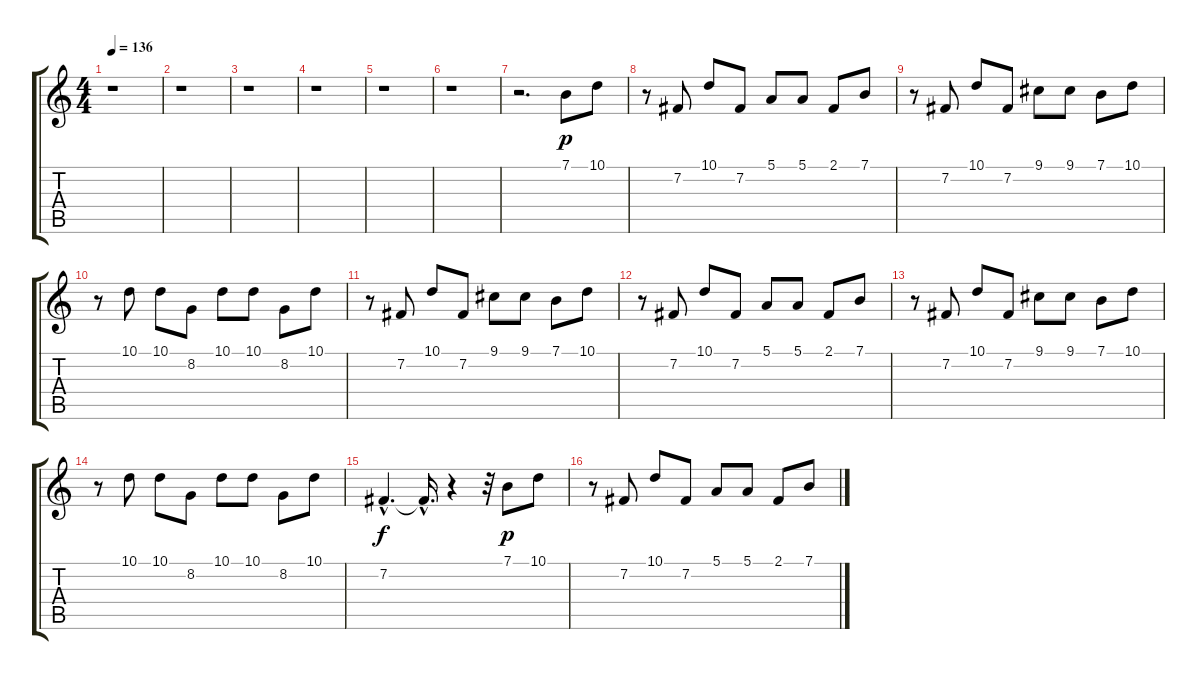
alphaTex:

\track "" {instrument pad1newage}
\staff {score tabs}
\tuning (E4 B3 G3 D3 A2 E2) {hide}
\ts (4 4)
\tempo 136
\clef g2
\ks c
r.1{dy mf} |
r.1 |
r.1 |
r.1 |
r.1 |
r.1 |
r.2{d} 7.1.8{dy p} 10.1.8 |
r.8 7.2.8 10.1.8 7.2.8 5.1.8 5.1.8 2.1.8 7.1.8 |
r.8 7.2.8 10.1.8 7.2.8 9.1.8 9.1.8 7.1.8 10.1.8 |
r.8 10.1.8 10.1.8 8.2.8 10.1.8 10.1.8 8.2.8 10.1.8 |
r.8 7.2.8 10.1.8 7.2.8 9.1.8 9.1.8 7.1.8 10.1.8 |
r.8 7.2.8 10.1.8 7.2.8 5.1.8 5.1.8 2.1.8 7.1.8 |
r.8 7.2.8 10.1.8 7.2.8 9.1.8 9.1.8 7.1.8 10.1.8 |
r.8 10.1.8 10.1.8 8.2.8 10.1.8 10.1.8 8.2.8 10.1.8 |
7.2{hac}.4{d dy f} 7.2{hac t}.16{d} r.4 r.32 7.1.8{dy p} 10.1.8 |
r.8 7.2.8 10.1.8 7.2.8 5.1.8 5.1.8 2.1.8 7.1.8
